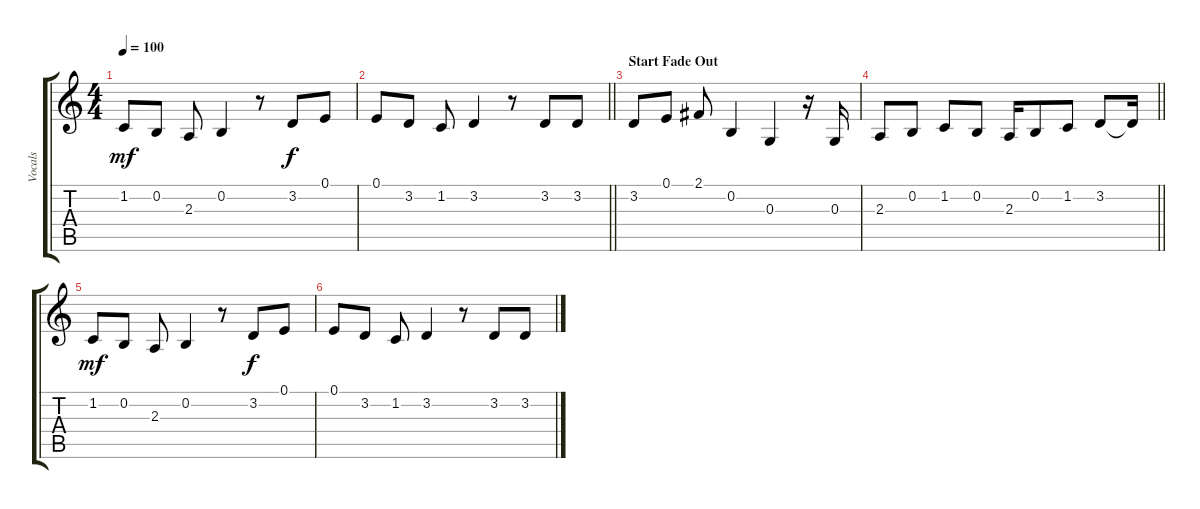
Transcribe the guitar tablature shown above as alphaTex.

\track ("Vocals" "Vocals") {instrument tenorsax}
\staff {score tabs}
\tuning (E4 B3 G3 D3 A2 E2) {hide}
\ts (4 4)
\tempo 100
\clef g2
\ks c
1.2.8{dy mf} 0.2.8 2.3.8 0.2.4 r.8 3.2.8{dy f} 0.1.8 |
\barLineRight lightlight
0.1.8 3.2.8 1.2.8 3.2.4 r.8 3.2.8 3.2.8 |
\section ("" "Start Fade Out")
3.2.8 0.1.8 2.1.8 0.2.4 0.3.4 r.16 0.3.16 |
\barLineRight lightlight
2.3.8 0.2.8 1.2.8 0.2.8 2.3.16 0.2.8 1.2.8 3.2.8 3.2{t}.16 |
1.2.8{dy mf} 0.2.8 2.3.8 0.2.4 r.8 3.2.8{dy f} 0.1.8 |
0.1.8 3.2.8 1.2.8 3.2.4 r.8 3.2.8 3.2.8
